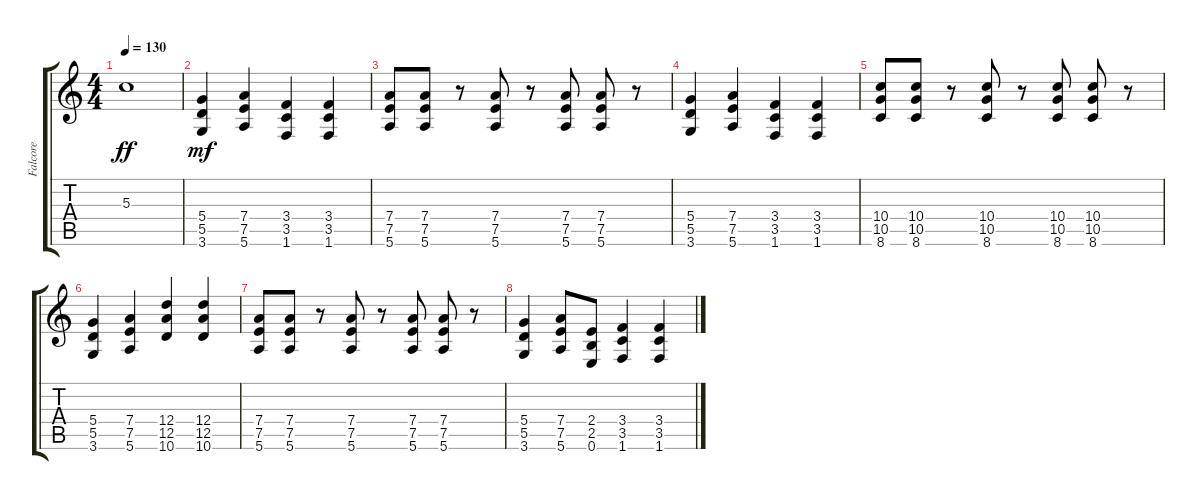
\track ("Falcore" "Falcore") {instrument overdrivenguitar}
\staff {score tabs}
\tuning (E4 B3 G3 D3 A2 E2) {hide}
\ts (4 4)
\tempo 130
\clef g2
\ks c
5.3.1{dy ff} |
(5.4 5.5 3.6).4{dy mf} (7.4 7.5 5.6).4 (3.4 3.5 1.6).4 (3.4 3.5 1.6).4 |
(7.4 7.5 5.6).8 (7.4 7.5 5.6).8 r.8 (7.4 7.5 5.6).8 r.8 (7.4 7.5 5.6).8 (7.4 7.5 5.6).8 r.8 |
(5.4 5.5 3.6).4 (7.4 7.5 5.6).4 (3.4 3.5 1.6).4 (3.4 3.5 1.6).4 |
(10.4 10.5 8.6).8 (10.4 10.5 8.6).8 r.8 (10.4 10.5 8.6).8 r.8 (10.4 10.5 8.6).8 (10.4 10.5 8.6).8 r.8 |
(5.4 5.5 3.6).4 (7.4 7.5 5.6).4 (12.4 12.5 10.6).4 (12.4 12.5 10.6).4 |
(7.4 7.5 5.6).8 (7.4 7.5 5.6).8 r.8 (7.4 7.5 5.6).8 r.8 (7.4 7.5 5.6).8 (7.4 7.5 5.6).8 r.8 |
(5.4 5.5 3.6).4 (7.4 7.5 5.6).8 (2.4 2.5 0.6).8 (3.4 3.5 1.6).4 (3.4 3.5 1.6).4
